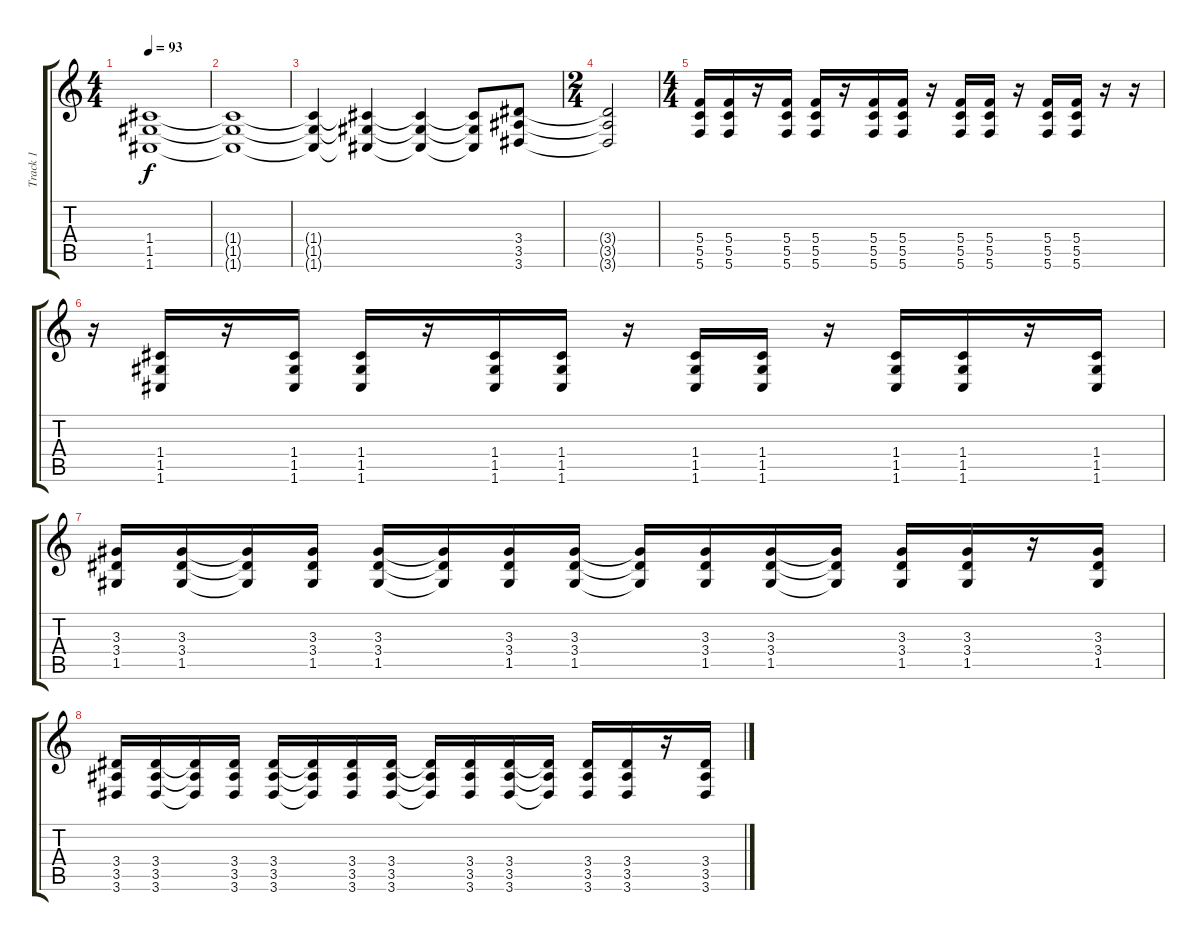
\track ("Track 1" "Track 1") {instrument overdrivenguitar}
\staff {score tabs}
\tuning (D4 A3 F3 C3 G2 C2) {hide}
\ts (4 4)
\tempo 93
\clef g2
\ks c
(1.4{t} 1.5{t} 1.6{t}).1{dy f} |
(1.4{t} 1.5{t} 1.6{t}).1 |
(1.4{t} 1.5{t} 1.6{t}).4 (1.4{t} 1.5{t} 1.6{t}).4 (1.4{t} 1.5{t} 1.6{t}).4 (1.4{t} 1.5{t} 1.6{t}).8 (3.4 3.5 3.6).8 |
\ts (2 4)
(3.4{t} 3.5{t} 3.6{t}).2 |
\ts (4 4)
(5.4 5.5 5.6).16 (5.4 5.5 5.6).16 r.16 (5.4 5.5 5.6).16 (5.4 5.5 5.6).16 r.16 (5.4 5.5 5.6).16 (5.4 5.5 5.6).16 r.16 (5.4 5.5 5.6).16 (5.4 5.5 5.6).16 r.16 (5.4 5.5 5.6).16 (5.4 5.5 5.6).16 r.16 r.16 |
r.16 (1.4 1.5 1.6).16 r.16 (1.4 1.5 1.6).16 (1.4 1.5 1.6).16 r.16 (1.4 1.5 1.6).16 (1.4 1.5 1.6).16 r.16 (1.4 1.5 1.6).16 (1.4 1.5 1.6).16 r.16 (1.4 1.5 1.6).16 (1.4 1.5 1.6).16 r.16 (1.4 1.5 1.6).16 |
(3.3 3.4 1.5).16 (3.3 3.4 1.5).16 (3.3{t} 3.4{t} 1.5{t}).16 (3.3 3.4 1.5).16 (3.3 3.4 1.5).16 (3.3{t} 3.4{t} 1.5{t}).16 (3.3 3.4 1.5).16 (3.3 3.4 1.5).16 (3.3{t} 3.4{t} 1.5{t}).16 (3.3 3.4 1.5).16 (3.3 3.4 1.5).16 (3.3{t} 3.4{t} 1.5{t}).16 (3.3 3.4 1.5).16 (3.3 3.4 1.5).16 r.16 (3.3 3.4 1.5).16 |
(3.4 3.5 3.6).16 (3.4 3.5 3.6).16 (3.4{t} 3.5{t} 3.6{t}).16 (3.4 3.5 3.6).16 (3.4 3.5 3.6).16 (3.4{t} 3.5{t} 3.6{t}).16 (3.4 3.5 3.6).16 (3.4 3.5 3.6).16 (3.4{t} 3.5{t} 3.6{t}).16 (3.4 3.5 3.6).16 (3.4 3.5 3.6).16 (3.4{t} 3.5{t} 3.6{t}).16 (3.4 3.5 3.6).16 (3.4 3.5 3.6).16 r.16 (3.4 3.5 3.6).16
